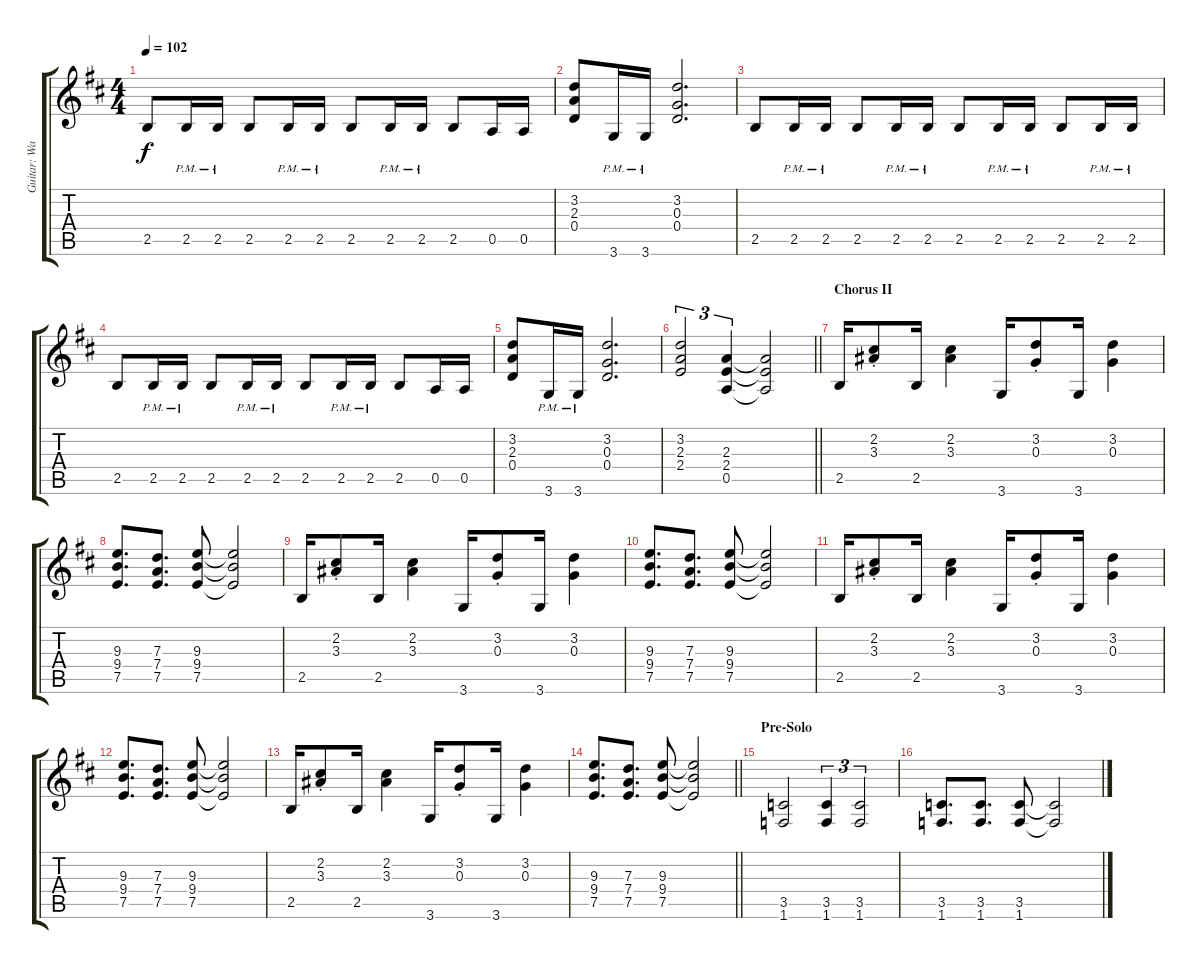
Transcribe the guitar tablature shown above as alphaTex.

\track ("Guitar: Warren" "Guitar: Wa") {instrument distortionguitar}
\staff {score tabs}
\tuning (E4 B3 G3 D3 A2 E2) {hide}
\ts (4 4)
\tempo 102
\clef g2
\ks d
2.5.8{dy f} 2.5{pm}.16 2.5{pm}.16 2.5.8 2.5{pm}.16 2.5{pm}.16 2.5.8 2.5{pm}.16 2.5{pm}.16 2.5.8 0.5.16 0.5.16 |
(3.2 2.3 0.4).8 3.6{pm}.16 3.6{pm}.16 (3.2 0.3 0.4).2{d} |
2.5.8 2.5{pm}.16 2.5{pm}.16 2.5.8 2.5{pm}.16 2.5{pm}.16 2.5.8 2.5{pm}.16 2.5{pm}.16 2.5.8 2.5{pm}.16 2.5{pm}.16 |
2.5.8 2.5{pm}.16 2.5{pm}.16 2.5.8 2.5{pm}.16 2.5{pm}.16 2.5.8 2.5{pm}.16 2.5{pm}.16 2.5.8 0.5.16 0.5.16 |
(3.2 2.3 0.4).8 3.6{pm}.16 3.6{pm}.16 (3.2 0.3 0.4).2{d} |
\barLineRight lightlight
(3.2 2.3 2.4).2{tu (3 2)} (2.3 2.4 0.5).4{tu (3 2)} (2.3{t} 2.4{t} 0.5{t}).2 |
\section ("" "Chorus II")
2.5.16 (2.2{st} 3.3{st}).8 2.5.16 (2.2 3.3).4 3.6.16 (3.2{st} 0.3{st}).8 3.6.16 (3.2 0.3).4 |
(9.3 9.4 7.5).8{d} (7.3 7.4 7.5).8{d} (9.3 9.4 7.5).8 (9.3{t} 9.4{t} 7.5{t}).2 |
2.5.16 (2.2{st} 3.3{st}).8 2.5.16 (2.2 3.3).4 3.6.16 (3.2{st} 0.3{st}).8 3.6.16 (3.2 0.3).4 |
(9.3 9.4 7.5).8{d} (7.3 7.4 7.5).8{d} (9.3 9.4 7.5).8 (9.3{t} 9.4{t} 7.5{t}).2 |
2.5.16 (2.2{st} 3.3{st}).8 2.5.16 (2.2 3.3).4 3.6.16 (3.2{st} 0.3{st}).8 3.6.16 (3.2 0.3).4 |
(9.3 9.4 7.5).8{d} (7.3 7.4 7.5).8{d} (9.3 9.4 7.5).8 (9.3{t} 9.4{t} 7.5{t}).2 |
2.5.16 (2.2{st} 3.3{st}).8 2.5.16 (2.2 3.3).4 3.6.16 (3.2{st} 0.3{st}).8 3.6.16 (3.2 0.3).4 |
\barLineRight lightlight
(9.3 9.4 7.5).8{d} (7.3 7.4 7.5).8{d} (9.3 9.4 7.5).8 (9.3{t} 9.4{t} 7.5{t}).2 |
\section ("" "Pre-Solo")
(3.5 1.6).2 (3.5 1.6).4{tu (3 2)} (3.5 1.6).2{tu (3 2)} |
(3.5 1.6).8{d} (3.5 1.6).8{d} (3.5 1.6).8 (3.5{t} 1.6{t}).2
